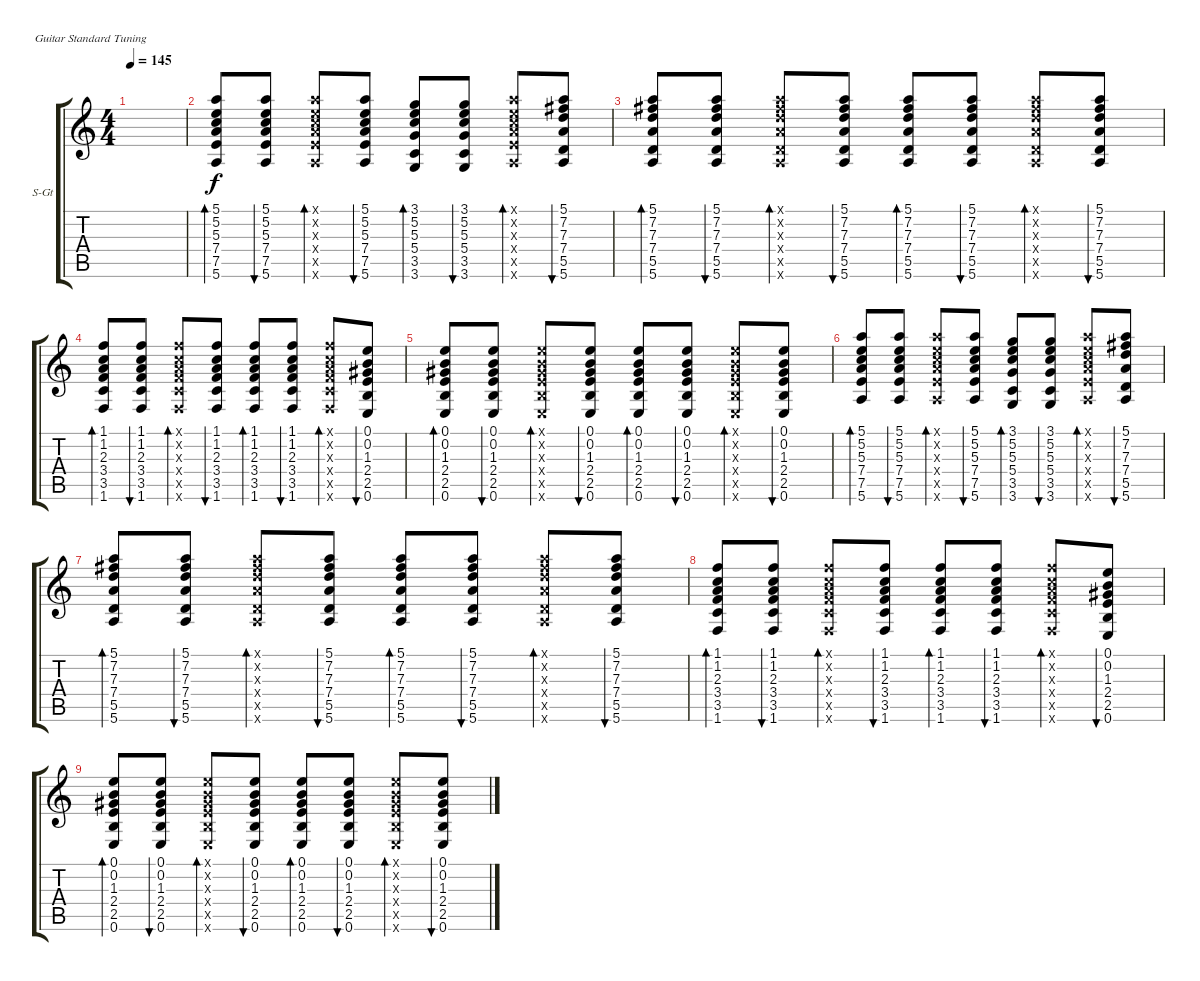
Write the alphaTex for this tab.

\defaultSystemsLayout 4
\bracketExtendMode groupsimilarinstruments
\firstSystemTrackNameOrientation horizontal
\otherSystemsTrackNameOrientation horizontal
\track ("В. Бутусов (гитара)" "S-Gt") {instrument acousticguitarsteel}
\staff {score tabs}
\tuning (E4 B3 G3 D3 A2 E2)
\ts (4 4)
\tempo 145
\clef g2
\ks c
|
(5.6 7.5 7.4 5.3 5.2 5.1).8{bd 46} (5.6 7.5 7.4 5.3 5.2 5.1).8{bu 45} (5.6{x} 7.5{x} 7.4{x} 5.3{x} 5.2{x} 5.1{x}).8{bd 44} (5.6 7.5 7.4 5.3 5.2 5.1).8{bu 44} (3.6 3.5 5.4 5.3 5.2 3.1).8{bd 46} (3.6 3.5 5.4 5.3 5.2 3.1).8{bu 45} (5.6{x} 7.5{x} 7.4{x} 5.3{x} 5.2{x} 5.1{x}).8{bd 44} (5.6 5.5 7.4 7.3 7.2 5.1).8{bu 45} |
(5.6 5.5 7.4 7.3 7.2 5.1).8{bd 44} (5.6 5.5 7.4 7.3 7.2 5.1).8{bu 45} (5.6{x} 5.5{x} 7.4{x} 7.3{x} 7.2{x} 5.1{x}).8{bd 44} (5.6 5.5 7.4 7.3 7.2 5.1).8{bu 45} (5.6 5.5 7.4 7.3 7.2 5.1).8{bd 44} (5.6 5.5 7.4 7.3 7.2 5.1).8{bu 45} (5.6{x} 5.5{x} 7.4{x} 7.3{x} 7.2{x} 5.1{x}).8{bd 44} (5.6 5.5 7.4 7.3 7.2 5.1).8{bu 45} |
(1.6 3.5 3.4 2.3 1.2 1.1).8{bd 44} (1.6 3.5 3.4 2.3 1.2 1.1).8{bu 45} (1.6{x} 3.5{x} 3.4{x} 2.3{x} 1.2{x} 1.1{x}).8{bd 44} (1.6 3.5 3.4 2.3 1.2 1.1).8{bu 45} (1.6 3.5 3.4 2.3 1.2 1.1).8{bd 44} (1.6 3.5 3.4 2.3 1.2 1.1).8{bu 44} (1.6{x} 3.5{x} 3.4{x} 2.3{x} 1.2{x} 1.1{x}).8{bd 44} (0.6 2.5 2.4 1.3 0.2 0.1).8{bu 44} |
(0.6 2.5 2.4 1.3 0.2 0.1).8{bd 44} (0.6 2.5 2.4 1.3 0.2 0.1).8{bu 44} (0.6{x} 2.5{x} 2.4{x} 1.3{x} 0.2{x} 0.1{x}).8{bd 44} (0.6 2.5 2.4 1.3 0.2 0.1).8{bu 44} (0.6 2.5 2.4 1.3 0.2 0.1).8{bd 44} (0.6 2.5 2.4 1.3 0.2 0.1).8{bu 44} (0.6{x} 2.5{x} 2.4{x} 1.3{x} 0.2{x} 0.1{x}).8{bd 44} (0.6 2.5 2.4 1.3 0.2 0.1).8{bu 44} |
(5.6 7.5 7.4 5.3 5.2 5.1).8{bd 46} (5.6 7.5 7.4 5.3 5.2 5.1).8{bu 45} (5.6{x} 7.5{x} 7.4{x} 5.3{x} 5.2{x} 5.1{x}).8{bd 44} (5.6 7.5 7.4 5.3 5.2 5.1).8{bu 44} (3.6 3.5 5.4 5.3 5.2 3.1).8{bd 46} (3.6 3.5 5.4 5.3 5.2 3.1).8{bu 45} (5.6{x} 7.5{x} 7.4{x} 5.3{x} 5.2{x} 5.1{x}).8{bd 44} (5.6 5.5 7.4 7.3 7.2 5.1).8{bu 45} |
(5.6 5.5 7.4 7.3 7.2 5.1).8{bd 44} (5.6 5.5 7.4 7.3 7.2 5.1).8{bu 45} (5.6{x} 5.5{x} 7.4{x} 7.3{x} 7.2{x} 5.1{x}).8{bd 44} (5.6 5.5 7.4 7.3 7.2 5.1).8{bu 45} (5.6 5.5 7.4 7.3 7.2 5.1).8{bd 44} (5.6 5.5 7.4 7.3 7.2 5.1).8{bu 45} (5.6{x} 5.5{x} 7.4{x} 7.3{x} 7.2{x} 5.1{x}).8{bd 44} (5.6 5.5 7.4 7.3 7.2 5.1).8{bu 45} |
(1.6 3.5 3.4 2.3 1.2 1.1).8{bd 44} (1.6 3.5 3.4 2.3 1.2 1.1).8{bu 45} (1.6{x} 3.5{x} 3.4{x} 2.3{x} 1.2{x} 1.1{x}).8{bd 44} (1.6 3.5 3.4 2.3 1.2 1.1).8{bu 45} (1.6 3.5 3.4 2.3 1.2 1.1).8{bd 44} (1.6 3.5 3.4 2.3 1.2 1.1).8{bu 44} (1.6{x} 3.5{x} 3.4{x} 2.3{x} 1.2{x} 1.1{x}).8{bd 44} (0.6 2.5 2.4 1.3 0.2 0.1).8{bu 44} |
(0.6 2.5 2.4 1.3 0.2 0.1).8{bd 44} (0.6 2.5 2.4 1.3 0.2 0.1).8{bu 44} (0.6{x} 2.5{x} 2.4{x} 1.3{x} 0.2{x} 0.1{x}).8{bd 44} (0.6 2.5 2.4 1.3 0.2 0.1).8{bu 44} (0.6 2.5 2.4 1.3 0.2 0.1).8{bd 44} (0.6 2.5 2.4 1.3 0.2 0.1).8{bu 44} (0.6{x} 2.5{x} 2.4{x} 1.3{x} 0.2{x} 0.1{x}).8{bd 44} (0.6 2.5 2.4 1.3 0.2 0.1).8{bu 44}
